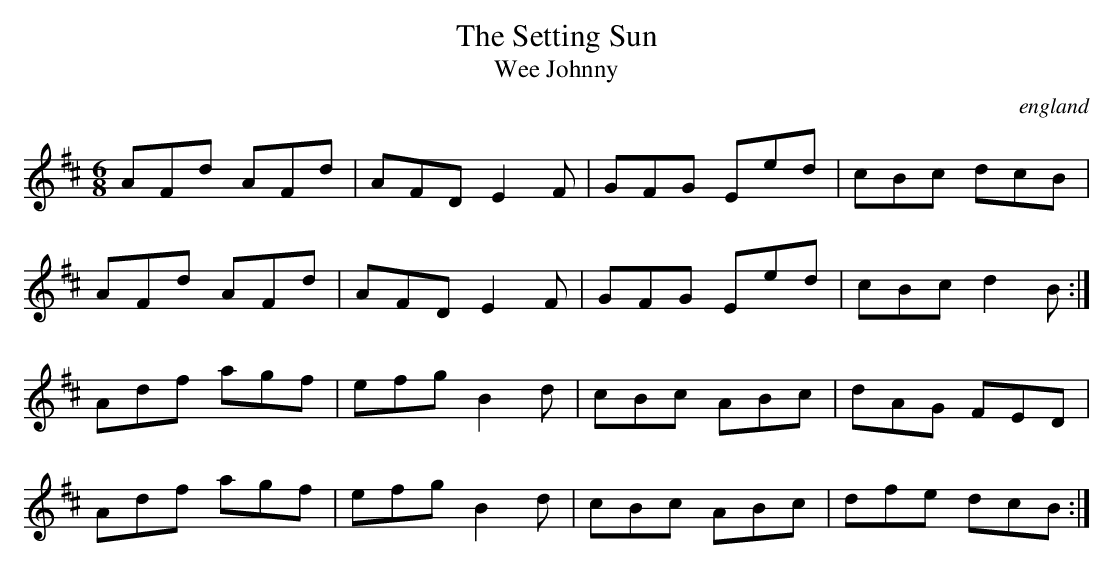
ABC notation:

X:1
T:Setting Sun, The
T:Wee Johnny
O:england
M:6/8
L:1/8
K:D
AFd AFd|AFD E2F|GFG Eed|cBc dcB|
AFd AFd|AFD E2F|GFG Eed|cBc d2B:|
Adf agf|efg B2d|cBc ABc|dAG FED|
Adf agf|efg B2d|cBc ABc|dfe dcB:|
